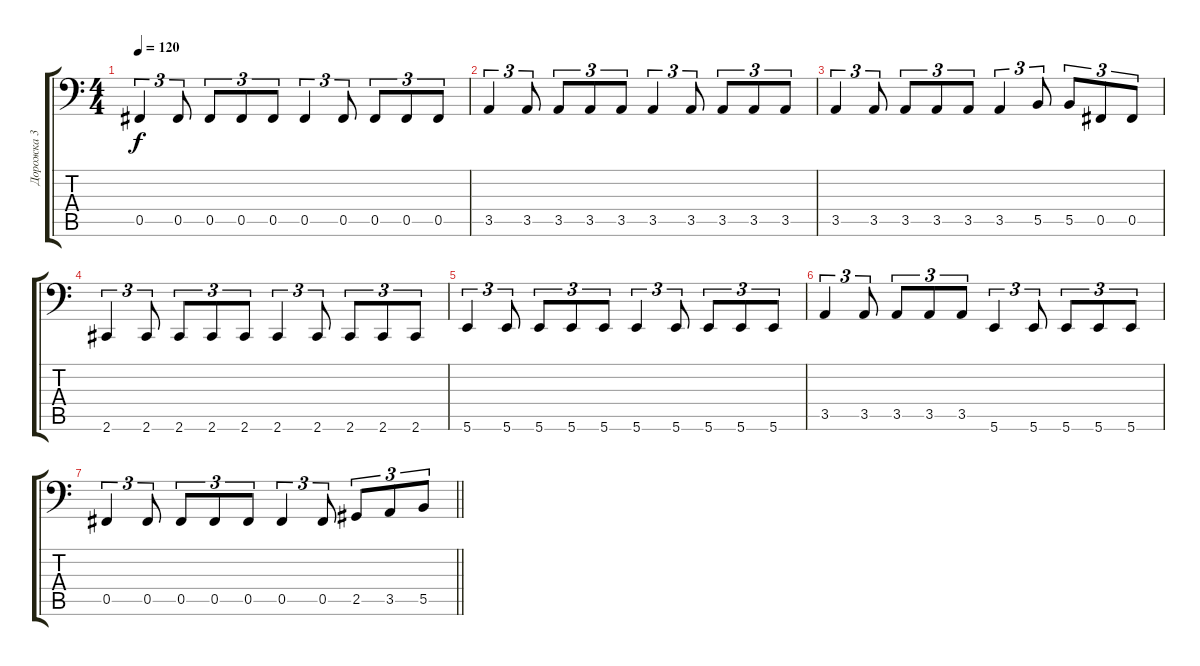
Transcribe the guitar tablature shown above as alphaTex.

\track ("Дорожка 3" "Дорожка 3") {instrument electricbassfinger}
\staff {score tabs}
\tuning (Db3 Ab2 E2 B1 Gb1 B0) {hide}
\ts (4 4)
\tempo 120
\clef f4
\ks c
0.5.4{tu (3 2) dy f} 0.5.8{tu (3 2)} 0.5.8{tu (3 2)} 0.5.8{tu (3 2)} 0.5.8{tu (3 2)} 0.5.4{tu (3 2)} 0.5.8{tu (3 2)} 0.5.8{tu (3 2)} 0.5.8{tu (3 2)} 0.5.8{tu (3 2)} |
3.5.4{tu (3 2)} 3.5.8{tu (3 2)} 3.5.8{tu (3 2)} 3.5.8{tu (3 2)} 3.5.8{tu (3 2)} 3.5.4{tu (3 2)} 3.5.8{tu (3 2)} 3.5.8{tu (3 2)} 3.5.8{tu (3 2)} 3.5.8{tu (3 2)} |
3.5.4{tu (3 2)} 3.5.8{tu (3 2)} 3.5.8{tu (3 2)} 3.5.8{tu (3 2)} 3.5.8{tu (3 2)} 3.5.4{tu (3 2)} 5.5.8{tu (3 2)} 5.5.8{tu (3 2)} 0.5.8{tu (3 2)} 0.5.8{tu (3 2)} |
2.6.4{tu (3 2)} 2.6.8{tu (3 2)} 2.6.8{tu (3 2)} 2.6.8{tu (3 2)} 2.6.8{tu (3 2)} 2.6.4{tu (3 2)} 2.6.8{tu (3 2)} 2.6.8{tu (3 2)} 2.6.8{tu (3 2)} 2.6.8{tu (3 2)} |
5.6.4{tu (3 2)} 5.6.8{tu (3 2)} 5.6.8{tu (3 2)} 5.6.8{tu (3 2)} 5.6.8{tu (3 2)} 5.6.4{tu (3 2)} 5.6.8{tu (3 2)} 5.6.8{tu (3 2)} 5.6.8{tu (3 2)} 5.6.8{tu (3 2)} |
3.5.4{tu (3 2)} 3.5.8{tu (3 2)} 3.5.8{tu (3 2)} 3.5.8{tu (3 2)} 3.5.8{tu (3 2)} 5.6.4{tu (3 2)} 5.6.8{tu (3 2)} 5.6.8{tu (3 2)} 5.6.8{tu (3 2)} 5.6.8{tu (3 2)} |
\barLineRight lightlight
0.5.4{tu (3 2)} 0.5.8{tu (3 2)} 0.5.8{tu (3 2)} 0.5.8{tu (3 2)} 0.5.8{tu (3 2)} 0.5.4{tu (3 2)} 0.5.8{tu (3 2)} 2.5.8{tu (3 2)} 3.5.8{tu (3 2)} 5.5.8{tu (3 2)}
